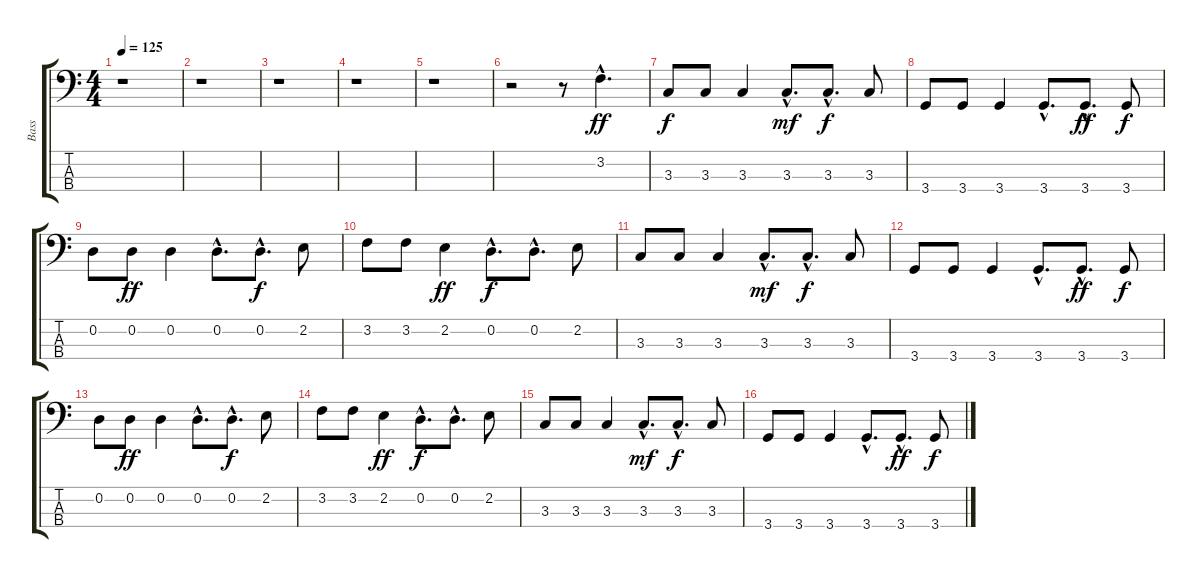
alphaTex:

\track ("Bass" "Bass") {instrument slapbass1}
\staff {score tabs}
\tuning (G2 D2 A1 E1) {hide}
\ts (4 4)
\tempo 125
\clef f4
\ks c
r.1{dy ff instrument slapbass1} |
r.1 |
r.1 |
r.1 |
r.1 |
r.2 r.8 3.2{hac}.4{d} |
3.3.8{dy f} 3.3.8 3.3.4 3.3{hac}.8{d dy mf} 3.3{hac}.8{d dy f} 3.3.8 |
3.4.8 3.4.8 3.4.4 3.4{hac}.8{d} 3.4{hac}.8{d dy ff} 3.4.8{dy f} |
0.2.8 0.2.8{dy ff} 0.2.4 0.2{hac}.8{d} 0.2{hac}.8{d dy f} 2.2.8 |
3.2.8 3.2.8 2.2.4{dy ff} 0.2{hac}.8{d dy f} 0.2{hac}.8{d} 2.2.8 |
3.3.8 3.3.8 3.3.4 3.3{hac}.8{d dy mf} 3.3{hac}.8{d dy f} 3.3.8 |
3.4.8 3.4.8 3.4.4 3.4{hac}.8{d} 3.4{hac}.8{d dy ff} 3.4.8{dy f} |
0.2.8 0.2.8{dy ff} 0.2.4 0.2{hac}.8{d} 0.2{hac}.8{d dy f} 2.2.8 |
3.2.8 3.2.8 2.2.4{dy ff} 0.2{hac}.8{d dy f} 0.2{hac}.8{d} 2.2.8 |
3.3.8 3.3.8 3.3.4 3.3{hac}.8{d dy mf} 3.3{hac}.8{d dy f} 3.3.8 |
3.4.8 3.4.8 3.4.4 3.4{hac}.8{d} 3.4{hac}.8{d dy ff} 3.4.8{dy f}
